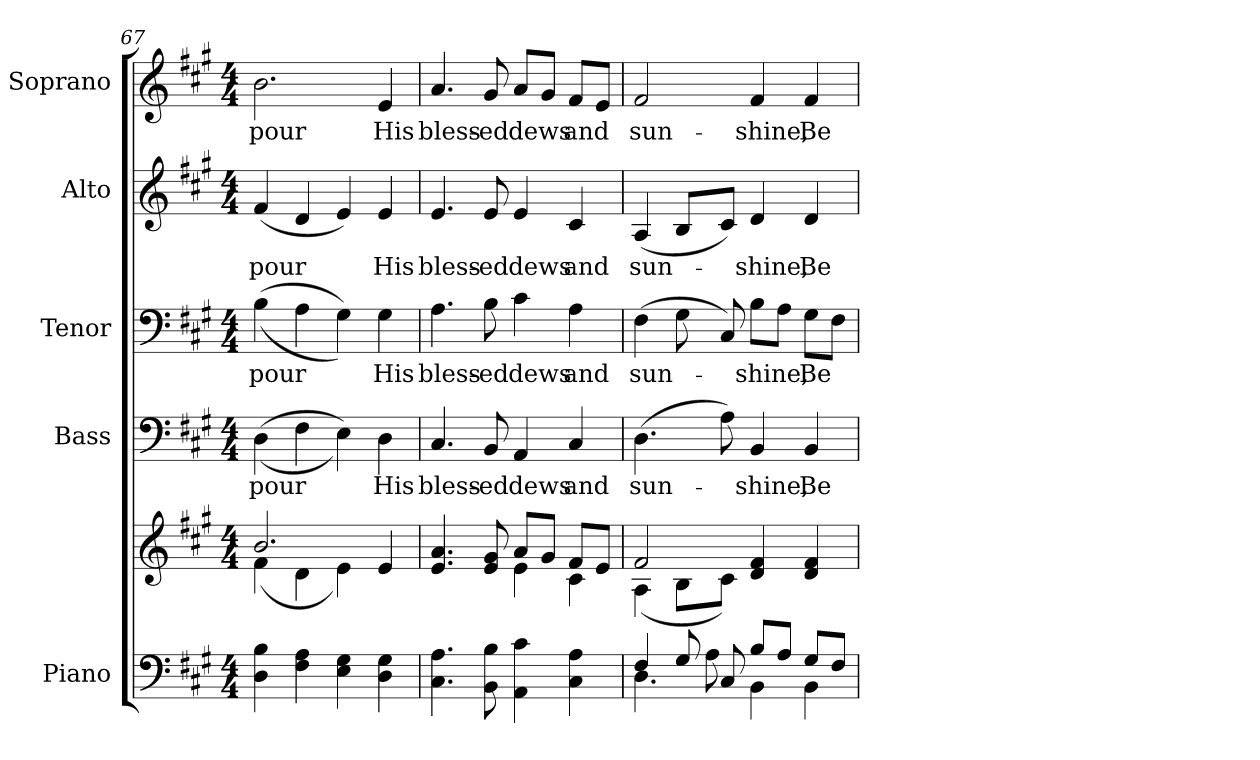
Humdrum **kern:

**kern	**kern	**kern	**text	**kern	**text	**kern	**text	**kern	**text
*part5	*part5	*part4	*part4	*part3	*part3	*part2	*part2	*part1	*part1
*staff6	*staff5	*staff4	*staff4	*staff3	*staff3	*staff2	*staff2	*staff1	*staff1
*I"Piano	*	*I"Bass	*	*I"Tenor	*	*I"Alto	*	*I"Soprano	*
*I'Pno.	*	*I'B.	*	*I'T.	*	*I'A.	*	*I'S.	*
*clefF4	*clefG2	*clefF4	*	*clefF4	*	*clefG2	*	*clefG2	*
*k[f#c#g#]	*k[f#c#g#]	*k[f#c#g#]	*	*k[f#c#g#]	*	*k[f#c#g#]	*	*k[f#c#g#]	*
*A:	*A:	*A:	*	*A:	*	*A:	*	*A:	*
*M4/4	*M4/4	*M4/4	*	*M4/4	*	*M4/4	*	*M4/4	*
=67	=67	=67	=67	=67	=67	=67	=67	=67	=67
*	*^	*	*	*	*	*	*	*	*
!	!	!	!	!LO:LY:b:color=#000000	!	!	!	!	!	!
!	!	!	!	!	!	!LO:LY:b:color=#000000	!	!	!	!
!	!	!	!	!	!	!	!	!LO:LY:b:color=#000000	!	!
!	!	!	!	!	!	!	!	!	!	!LO:LY:b:color=#000000
4Di\ 4Bi	2.bi/	(4f#i\	((4Di\	pour	((4Bi\	pour	(4f#i/	pour	2.bi\	pour
4F#i\ 4Ai	.	4di\	4F#i\	.	4Ai\	.	4di/	.	.	.
4Ei\ 4G#i	.	4ei\)	4Ei\))	.	4G#i\))	.	4ei/)	.	.	.
!	!	!	!	!LO:LY:b:color=#000000	!	!	!	!	!	!
!	!	!	!	!	!	!LO:LY:b:color=#000000	!	!	!	!
!	!	!	!	!	!	!	!	!LO:LY:b:color=#000000	!	!
!	!	!	!	!	!	!	!	!	!	!LO:LY:b:color=#000000
4Di\ 4G#i	4ei/	4ryy	4Di\	His	4G#i\	His	4ei/	His	4ei/	His
!!LO:PB:g=z
=68	=68	=68	=68	=68	=68	=68	=68	=68	=68	=68
!	!	!	!	!LO:LY:b:color=#000000	!	!	!	!	!	!
!	!	!	!	!	!	!LO:LY:b:color=#000000	!	!	!	!
!	!	!	!	!	!	!	!	!LO:LY:b:color=#000000	!	!
!	!	!	!	!	!	!	!	!	!	!LO:LY:b:color=#000000
4.C#i\ 4.Ai	4.ei/ 4.ai	2ryy	4.C#i/	bless-	4.Ai\	bless-	4.ei/	bless-	4.ai/	bless-
!	!	!	!	!LO:LY:b:color=#000000	!	!	!	!	!	!
!	!	!	!	!	!	!LO:LY:b:color=#000000	!	!	!	!
!	!	!	!	!	!	!	!	!LO:LY:b:color=#000000	!	!
!	!	!	!	!	!	!	!	!	!	!LO:LY:b:color=#000000
8BBi\ 8Bi	8ei/ 8g#i	.	8BBi/	-ed	8Bi\	-ed	8ei/	-ed	8g#i/	-ed
!	!	!	!	!LO:LY:b:color=#000000	!	!	!	!	!	!
!	!	!	!	!	!	!LO:LY:b:color=#000000	!	!	!	!
!	!	!	!	!	!	!	!	!LO:LY:b:color=#000000	!	!
!	!	!	!	!	!	!	!	!	!	!LO:LY:b:color=#000000
4AAi\ 4c#i	8ai/L	4ei\	4AAi/	dews	4c#i\	dews	4ei/	dews	8ai/L	dews
.	8g#i/J	.	.	.	.	.	.	.	8g#i/J	.
!	!	!	!	!LO:LY:b:color=#000000	!	!	!	!	!	!
!	!	!	!	!	!	!LO:LY:b:color=#000000	!	!	!	!
!	!	!	!	!	!	!	!	!LO:LY:b:color=#000000	!	!
!	!	!	!	!	!	!	!	!	!	!LO:LY:b:color=#000000
4C#i\ 4Ai	8f#i/L	4c#i\	4C#i/	and	4Ai\	and	4c#i/	and	8f#i/L	and
.	8ei/J	.	.	.	.	.	.	.	8ei/J	.
=69	=69	=69	=69	=69	=69	=69	=69	=69	=69	=69
*^	*	*	*	*	*	*	*	*	*	*
!	!	!	!	!	!LO:LY:b:color=#000000	!	!	!	!	!	!
!	!	!	!	!	!	!	!LO:LY:b:color=#000000	!	!	!	!
!	!	!	!	!	!	!	!	!	!LO:LY:b:color=#000000	!	!
!	!	!	!	!	!	!	!	!	!	!	!LO:LY:b:color=#000000
4F#i/	4.Di\	2f#i/	(4Ai\	(4.Di\	sun-	(4F#i\	sun-	(4Ai/	sun-	2f#i/	sun-
8G#i/	.	.	8Bi\L	.	.	8G#i\	.	8Bi/L	.	.	.
8C#i/	8Ai\	.	8c#i\J)	8Ai\)	.	8C#i/)	.	8c#i/J)	.	.	.
!	!	!	!	!	!LO:LY:b:color=#000000	!	!	!	!	!	!
!	!	!	!	!	!	!	!LO:LY:b:color=#000000	!	!	!	!
!	!	!	!	!	!	!	!	!	!LO:LY:b:color=#000000	!	!
!	!	!	!	!	!	!	!	!	!	!	!LO:LY:b:color=#000000
8Bi/L	4BBi\	4di/ 4f#i	2ryy	4BBi/	-shine,	8Bi\L	-shine,	4di/	-shine,	4f#i/	-shine,
8Ai/J	.	.	.	.	.	8Ai\J	.	.	.	.	.
!	!	!	!	!	!LO:LY:b:color=#000000	!	!	!	!	!	!
!	!	!	!	!	!	!	!LO:LY:b:color=#000000	!	!	!	!
!	!	!	!	!	!	!	!	!	!LO:LY:b:color=#000000	!	!
!	!	!	!	!	!	!	!	!	!	!	!LO:LY:b:color=#000000
8G#i/L	4BBi\	4di/ 4f#i	.	4BBi/	Be	8G#i\L	Be	4di/	Be	4f#i/	Be
8F#i/J	.	.	.	.	.	8F#i\J	.	.	.	.	.
*v	*v	*	*	*	*	*	*	*	*	*	*
*	*v	*v	*	*	*	*	*	*	*	*
=	=	=	=	=	=	=	=	=	=
*-	*-	*-	*-	*-	*-	*-	*-	*-	*-
